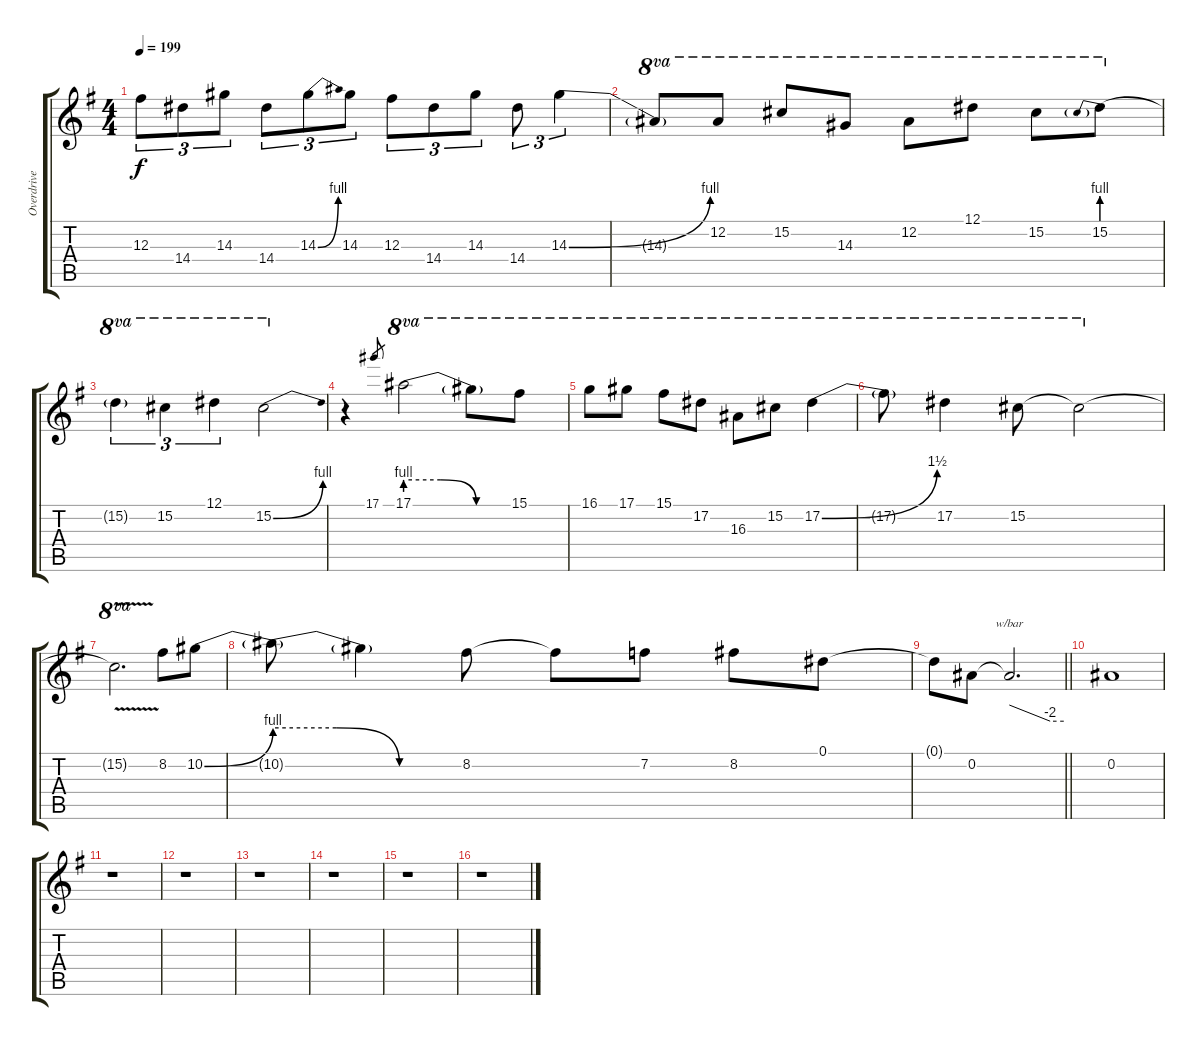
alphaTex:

\track ("Overdrive" "Overdrive") {instrument overdrivenguitar}
\staff {score tabs}
\tuning (Eb4 Bb3 Gb3 Db3 Ab2 Eb2) {hide}
\ts (4 4)
\tempo 199
\clef g2
\ks g
12.3.8{tu (3 2) dy f} 14.4.8{tu (3 2)} 14.3.8{tu (3 2)} 14.4.8{tu (3 2)} 14.3{be (bend 0 0 60 4)}.8{tu (3 2)} 14.3.8{tu (3 2)} 12.3.8{tu (3 2)} 14.4.8{tu (3 2)} 14.3.8{tu (3 2)} 14.4.8{tu (3 2)} 14.3{be (bend 0 0 60 4)}.4{tu (3 2)} |
14.3{t}.8{ot 8va} 12.2.8{ot 8va} 15.2.8{ot 8va} 14.3.8{ot 8va} 12.2.8{ot 8va} 12.1.8{ot 8va} 15.2.8{ot 8va} 15.2{be (prebend 0 4 60 4)}.8{ot 8va} |
15.2{t}.4{tu (3 2) ot 8va} 15.2.4{tu (3 2) ot 8va} 12.1.4{tu (3 2) ot 8va} 15.2{be (bend 0 0 60 4)}.2{ot 8va} |
r.4 17.1.8{gr} 17.1{be (custom 0 4 20 4 40 0 60 0)}.2{ot 8va} 17.1{t}.8{ot 8va} 15.1.8{ot 8va} |
16.1.8{ot 8va} 17.1.8{ot 8va} 15.1.8{ot 8va} 17.2.8{ot 8va} 16.3.8{ot 8va} 15.2.8{ot 8va} 17.2{be (bend 0 0 60 6)}.4{ot 8va} |
17.2{t}.8{ot 8va} 17.2.4{ot 8va} 15.2.8{ot 8va} 15.2{t}.2{ot 8va} |
15.2{v t}.2{d ot 8va} 8.2.8 10.2{be (bend 0 0 60 4)}.8 |
10.2{be (custom 0 4 20 4 40 0 60 0) t}.8 10.2{t}.4 8.2.8 8.2{t}.8 7.2.8 8.2.8 0.1.8 |
\barLineRight lightlight
0.1{t}.8 0.2.8 0.2{t}.2{d tbe (custom default 0 0 45 -8 60 -8)} |
\section ("" " ")
0.2.1 |
r.1 |
r.1 |
r.1 |
r.1 |
r.1 |
r.1
